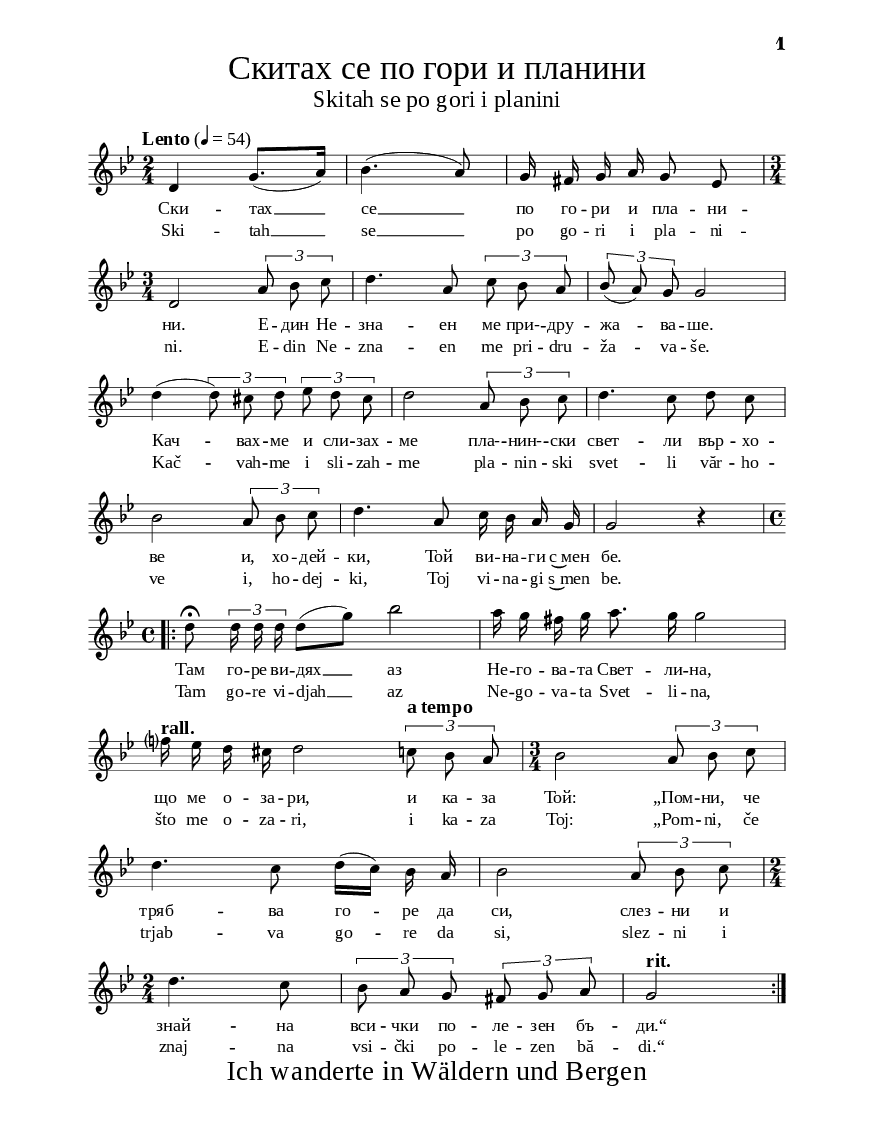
\version "2.24.2"

\include "include/globals.ily"

\bookpart {
  \label #'ref133
  \tocItem \markup "Скитах се по гори и планини – Skitah se po gori i planini"
  \include "include/bookpart-paper.ily"
  \score {
    \include "include/score-layout.ily"


    \new Voice \relative c' {
      \clef treble
      \key g \minor
      \time 2/4
      \tempoFunc "Lento" 4 "54"
      \autoBeamOff
      d4  g8. (  [a16] ) | % 2
      bes4. (  a8 ) | % 3
      g16  fis16  g16  a16  g8
      es8 \break | % 4
      \time 3/4  | % 4
      d2
      \tupletUp \times 2/3  {
        a'8   bes8  c8
      }
      | % 5
      d4.  a8
      \times 2/3  {
        c8   bes8  a8
      }
      | % 6

      \times 2/3  {
        \stemUp bes8 (   a8 )  g8
      } \stemNeutral
      g2 \break | % 7
      d'4 (
      \times 2/3  {
        d8 )   cis8  d8
      }

      \times 2/3  {
        es8   d8  cis8
      }
      | % 8
      d2
      \times 2/3  {
        a8   bes8  c8
      }
      | % 9
      d4.  c8  d8  c8 \break
      |
      bes2
      \times 2/3  {
        a8   bes8  c8
      }
      | % 11
      d4.  a8  c16  bes16
      a16  g16 | % 12
      g2 r4 \break \repeat volta 2 {
        | % 13
        \time 4/4  | % 13
        d'8 ^\fermata
        \times 2/3  {
          d16  d16  d16 ]
        }
        d8 ( [  g8 ) ]  bes2 | % 14
        a16  g16  fis16  g16
        a8.  g16  g2 \break | % 15
        \tempo "rall." f?16 es16
        d16  cis16  d2
        \times 2/3  {
          \tempo "a tempo" c8 bes8
          a8
        }
        | % 16
        \time 3/4  | % 16
        bes2
        \times 2/3  {
          a8  bes8  c8
        }
        \break | % 17
        d4.  c8  d16 ( [  c16
        ) ]  bes16  a16 | % 18
        bes2
        \times 2/3  {
          a8   bes8  c8
        } \time 2/4 \break | % 19
        d4.  c8 |
        \times 2/3  {
          bes8   a8  g8
        }
        \times 2/3  {
          fis8   g8    a8
        } |
        \tempo "rit." g2

      }
    }

    \addlyrics {
      Ски -- тах __  се __  по го -- ри
      и пла -- ни -- ни. Е -- дин Не --
      зна -- ен ме "при-" -- дру -- жа  --
      ва -- ше. Кач -- вах -- ме и сли
      -- зах -- ме "пла-" -- "нин-" -- ски свет --
      ли вър -- хо -- ве и, хо -- дей --
      ки, Той ви -- на -- ги с~мен бе.
      Там го -- ре ви -- дях __  аз Не --
      го -- ва -- та Свет -- ли -- на, що
      ме о -- за -- ри, и ка -- за Той:
      „Пом -- ни, че тряб -- ва го --
      ре да си, слез -- ни и знай -- на
      вси -- чки по -- ле -- зен бъ --
      ди.“
    }
    \addlyrics {
      Ski -- tah __ se __ po go -- ri
      i pla -- ni -- ni. E -- din Ne --
      zna -- en me pri -- dru -- ža  --
      va -- še. Kač -- vah -- me i sli
      -- zah -- me pla -- nin -- ski svet --
      li văr -- ho -- ve i, ho -- dej --
      ki, Toj vi -- na -- gi s~men be.
      Tam go -- re vi -- djah __  az Ne --
      go -- va -- ta Svet -- li -- na, što
      me o -- za -- ri, i ka -- za Toj:
      „Pom -- ni, če trjab -- va go --
      re da si, slez -- ni i znaj -- na
      vsi -- čki po -- le -- zen bă --
      di.“
    }

    \header {
      title = \titleFunc "Скитах се по гори и планини" "Skitah se po gori i planini"
    }

    \midi{}

  } % score



  % include foreign translation(s) of the song
  \version "2.24.4"

\markup \fill-line { \fontsize #deTitleFontSize "Ich wanderte in Wäldern und Bergen" }
\markup \null
\markup \null
\markup \abs-fontsize #10 {
      \fill-line {
  \override #`(baseline-skip . ,deCoupletBaselineSkip)

  \column {

  \line { " " Ich wanderte in Wäldern und Bergen. }

  \line { " " Ein Unbekannter begleitete mich. }

  \line { " " Wir erklommen helle Gipfel und stiegen wieder hinab,  }

  \line { " " und während wir liefen, war Er immer bei mir.  }

  \line { " " Dort oben sah ich Sein Licht,  }

  \line { " " welches mich erleuchtete, und Er sagte:  }

  \line { " " „Erinnere dich daran, dass du oben sein sollst; }

  \line { " " steige hinab und wisse – sei allen nützlich!“ }


  }
      }
}


} % bookpart
